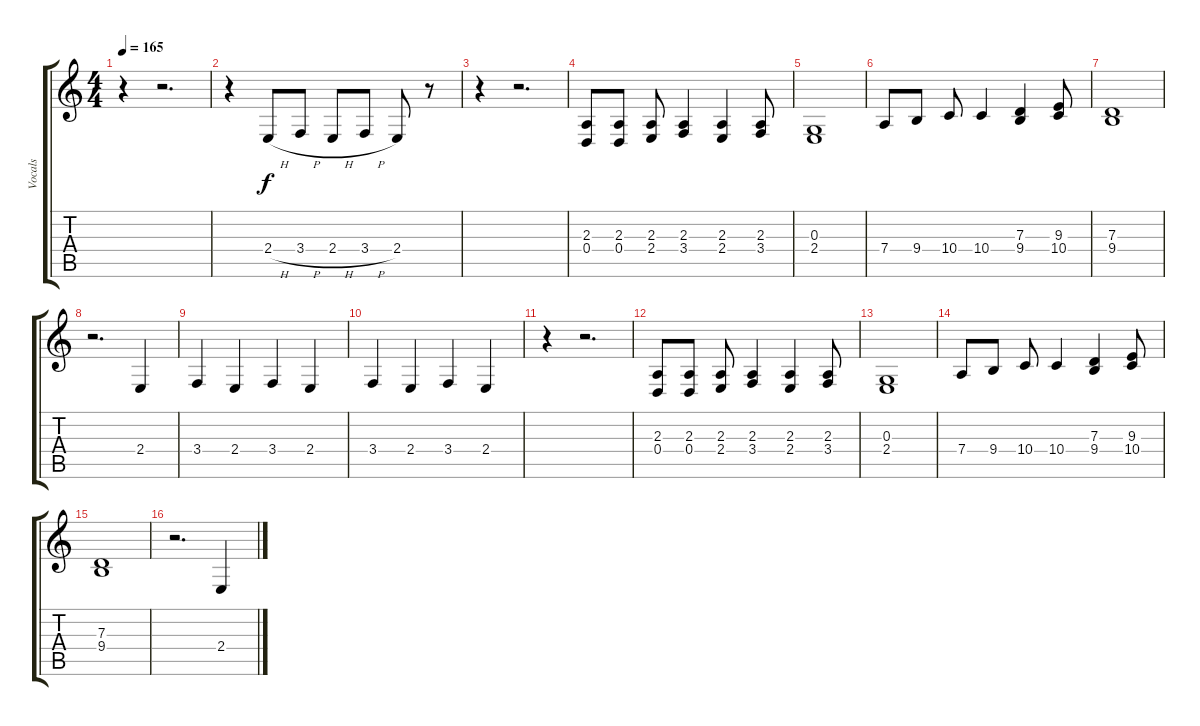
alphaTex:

\track ("Vocals" "Vocals") {instrument clarinet}
\staff {score tabs}
\tuning (E4 B3 G3 D3 A2 E2) {hide}
\ts (4 4)
\tempo 165
\clef g2
\ks c
r.4{dy f} r.2{d} |
r.4 2.4{h}.8 3.4{h}.8 2.4{h}.8 3.4{h}.8 2.4.8 r.8 |
r.4 r.2{d} |
(2.3 0.4).8 (2.3 0.4).8 (2.3 2.4).8 (2.3 3.4).4 (2.3 2.4).4 (2.3 3.4).8 |
(0.3 2.4).1 |
7.4.8 9.4.8 10.4.8 10.4.4 (7.3 9.4).4 (9.3 10.4).8 |
(7.3 9.4).1 |
r.2{d} 2.4.4 |
3.4.4 2.4.4 3.4.4 2.4.4 |
3.4.4 2.4.4 3.4.4 2.4.4 |
r.4 r.2{d} |
(2.3 0.4).8 (2.3 0.4).8 (2.3 2.4).8 (2.3 3.4).4 (2.3 2.4).4 (2.3 3.4).8 |
(0.3 2.4).1 |
7.4.8 9.4.8 10.4.8 10.4.4 (7.3 9.4).4 (9.3 10.4).8 |
(7.3 9.4).1 |
r.2{d} 2.4.4
